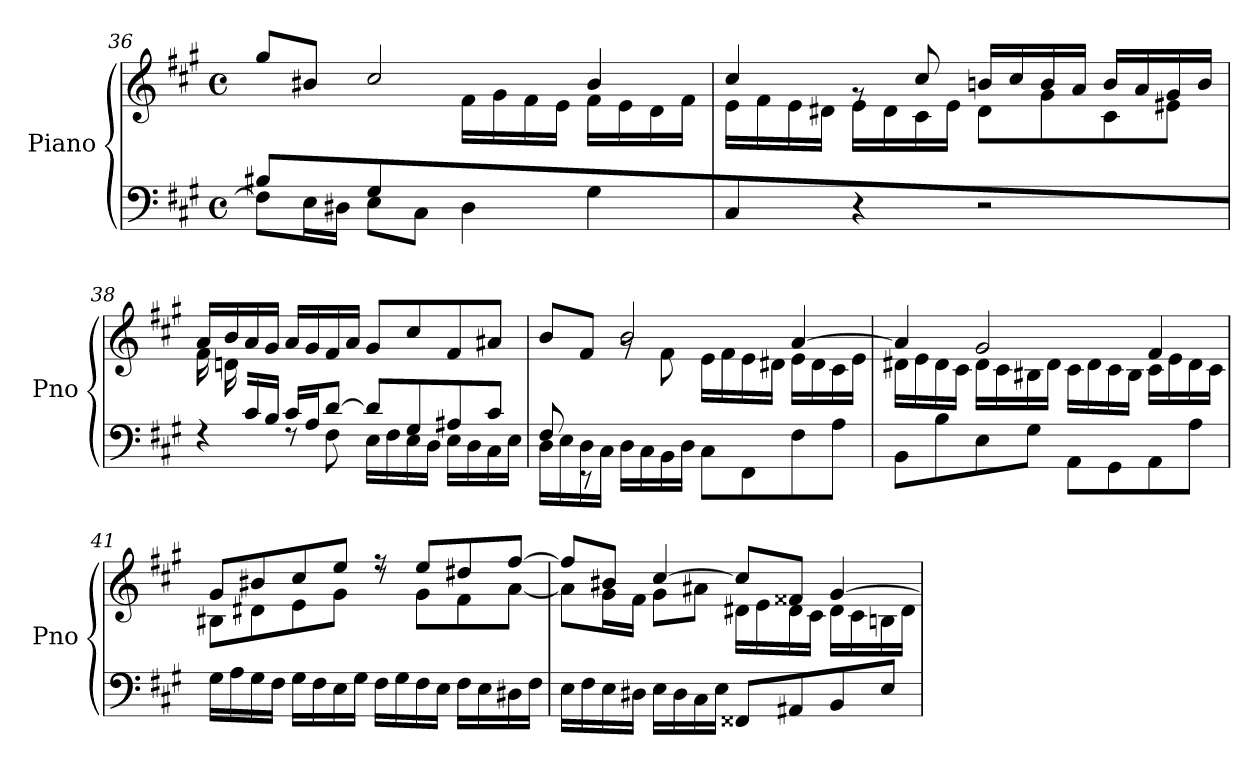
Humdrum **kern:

**kern	**kern
*part1	*part1
*staff2	*staff1
*I"Piano	*
*I'Pno	*
*clefF4	*clefG2
*k[f#c#g#]	*k[f#c#g#]
*M4/4	*M4/4
*met(c)	*met(c)
=36	=36
*^	*^
8B#X/L	8F#\L]	8gg#/L	8ryy
8ryy	16E\L	8b#X/J	8d#X\
.	16D#X\JJ	.	.
8G#/	8E\L	2cc#/	8ryy
2ryy	8C#\J	.	8g#\J
.	4D#\	.	16f#\LL
.	.	.	16g#\
.	.	.	16f#\
.	.	.	16e\JJ
.	4G#\	4b#/	16f#\LL
.	.	.	16e\
8ryy	.	.	16d#\
.	.	.	16f#\JJ
*v	*v	*	*
!!LO:LB:g=z	!!
=37	=37	=37
4C#/	4cc#/	16e\LL
.	.	16f#\
.	.	16e\
.	.	16d#X\JJ
4r	8rg	16e\LL
.	.	16d#\
.	8cc#/	16c#\
.	.	16e\JJ
2r	16bn/LL	8d#\L
.	16cc#/	.
.	16b/	8g#\
.	16a/JJ	.
.	16b/LL	8c#\
.	16a/	.
.	16g#/	8e#X\J
.	16b/JJ	.
=38	=38	=38
*^	*	*
8ryy	4rF	16a/LL	16f#\LL
.	.	16b/	16dn\
16c#/	.	16a/	2..ryy
16B/JJ	.	16g#/JJ	.
16c#/LL	8rF	16a/LL	.
16A/J	.	16g#/	.
[8d/J	8F#\	16f#/	.
.	.	16a/JJ	.
8d/L]	16E\LL	8g#/L	.
.	16F#\	.	.
8G#/	16E\	8cc#/	.
.	16D\JJ	.	.
8A#X/	16E\LL	8f#/	.
.	16D\	.	.
8c#/J	16C#\	8a#X/J	.
.	16E\JJ	.	.
=39	=39	=39	=39
16D\LL	8F#/	8b/L	4ryy
16E\	.	.	.
16D\	8r	8f#/J	.
16C#\JJ	.	.	.
16D\LL	2.ryy	2b/	8rg
16C#\	.	.	.
16BB\	.	.	8f#\
16D\JJ	.	.	.
8C#\L	.	.	16e\LL
.	.	.	16f#\
8FF#\	.	.	16e\
.	.	.	16d#X\JJ
8F#\	.	[4a/	16e\LL
.	.	.	16d#\
8A\J	.	.	16c#\
.	.	.	16e\JJ
*v	*v	*	*
!!LO:LB:g=z	!!
=40	=40	=40
8BB\L	4a/]	16d#X\LL
.	.	16e\
8B\	.	16d#\
.	.	16c#\JJ
8E\	2g#/	16d#\LL
.	.	16c#\
8G#\J	.	16B#X\
.	.	16d#\JJ
8AA\L	.	16c#\LL
.	.	16d#\
8GG#\	.	16c#\
.	.	16B#\JJ
8AA\	4f#/	16c#\LL
.	.	16e\
8A\J	.	16d#\
.	.	16c#\JJ
=41	=41	=41
16G#\LL	8g#/L	8B#X\L
16A\	.	.
16G#\	8b#X/	8d#X\
16F#\JJ	.	.
16G#\LL	8cc#/	8e\
16F#\	.	.
16E\	8ee/J	8g#\J
16G#\JJ	.	.
16F#\LL	8r	8rdd
16G#\	.	.
16F#\	8ee/L	8g#\L
16E\JJ	.	.
16F#\LL	8dd#X/	8f#\
16E\	.	.
16D#X\	[8ff#/J	[8a\J
16F#\JJ	.	.
!!LO:PB:g=z	!!
=42	=42	=42
16E\LL	8ff#/L]	8a\L]
16F#\	.	.
16E\	8b#X/J	16g#\L
16D#X\JJ	.	16f#\JJ
16E\LL	[4cc#/	8g#\L
16D#\	.	.
16C#\	.	8a#X\J
16E\JJ	.	.
8FF##X/L	8cc#/L]	16d#X\LL
.	.	16e\
8AA#X/	8f##X/J	16d#\
.	.	16c#\JJ
8BB/	[4g#/	16d#\LL
.	.	16c#\
8E/J	.	16Bn\
.	.	16d#\JJ
*	*v	*v
=	=
*-	*-
